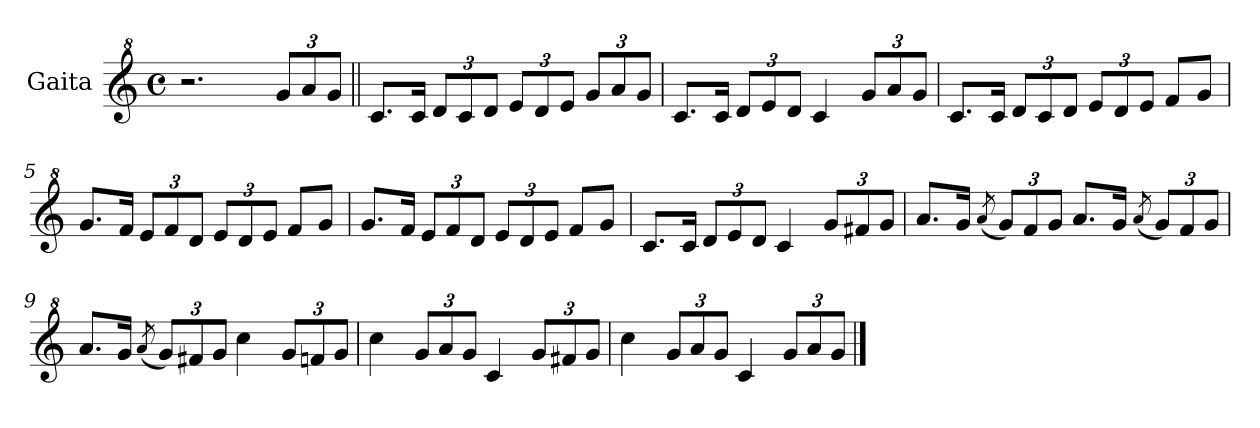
**kern
*part1
*staff1
*I"Gaita
*clefG^2
*k[]
*M4/4
*met(c)
*MM120
=1
2.r
*Xbrackettup
12gg/L
12aa/
12gg/J
=2||
8.cc/L
16cc/Jk
12dd/L
12cc/
12dd/J
12ee/L
12dd/
12ee/J
12gg/L
12aa/
12gg/J
=3
8.cc/L
16cc/Jk
12dd/L
12ee/
12dd/J
4cc/
12gg/L
12aa/
12gg/J
=4
8.cc/L
16cc/Jk
12dd/L
12cc/
12dd/J
12ee/L
12dd/
12ee/J
8ff/L
8gg/J
=5
8.gg/L
16ff/Jk
12ee/L
12ff/
12dd/J
12ee/L
12dd/
12ee/J
8ff/L
8gg/J
!!LO:LB:g=z
=6
8.gg/L
16ff/Jk
12ee/L
12ff/
12dd/J
12ee/L
12dd/
12ee/J
8ff/L
8gg/J
=7
8.cc/L
16cc/Jk
12dd/L
12ee/
12dd/J
4cc/
12gg/L
12ff#X/
12gg/J
=8
8.aa/L
16gg/Jk
(8qaa/
12gg/L)
12ff/
12gg/J
8.aa/L
16gg/Jk
(8qaa/
12gg/L)
12ff/
12gg/J
=9
8.aa/L
16gg/Jk
(8qaa/
12gg/L)
12ff#X/
12gg/J
4ccc\
12gg/L
12ffn/
12gg/J
!!LO:LB:g=z
=10
4ccc\
12gg/L
12aa/
12gg/J
4cc/
12gg/L
12ff#X/
12gg/J
=11
4ccc\
12gg/L
12aa/
12gg/J
4cc/
12gg/L
12aa/
12gg/J
==
*-
